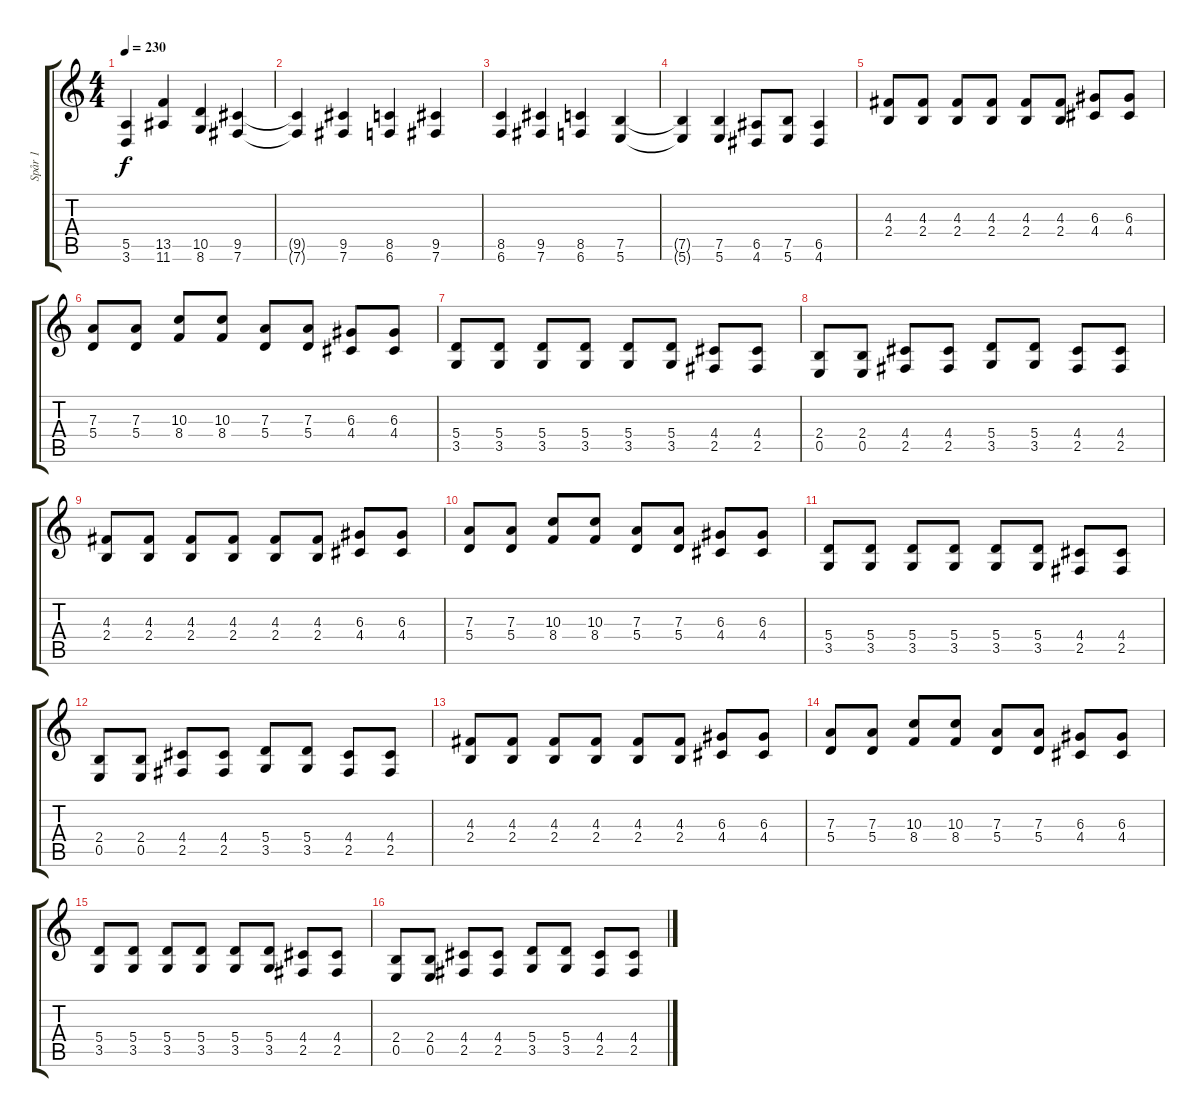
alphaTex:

\track ("Spår 1" "Spår 1") {instrument distortionguitar}
\staff {score tabs}
\tuning (B3 Gb3 D3 A2 E2 B1) {hide}
\ts (4 4)
\tempo 230
\clef g2
\ks c
(5.5 3.6).4{dy f} (13.5 11.6).4 (10.5 8.6).4 (9.5 7.6).4 |
(9.5{t} 7.6{t}).4 (9.5 7.6).4 (8.5 6.6).4 (9.5 7.6).4 |
(8.5 6.6).4 (9.5 7.6).4 (8.5 6.6).4 (7.5 5.6).4 |
(7.5{t} 5.6{t}).4 (7.5 5.6).4 (6.5 4.6).8 (7.5 5.6).8 (6.5 4.6).4 |
(4.3 2.4).8 (4.3 2.4).8 (4.3 2.4).8 (4.3 2.4).8 (4.3 2.4).8 (4.3 2.4).8 (6.3 4.4).8 (6.3 4.4).8 |
(7.3 5.4).8 (7.3 5.4).8 (10.3 8.4).8 (10.3 8.4).8 (7.3 5.4).8 (7.3 5.4).8 (6.3 4.4).8 (6.3 4.4).8 |
(5.4 3.5).8 (5.4 3.5).8 (5.4 3.5).8 (5.4 3.5).8 (5.4 3.5).8 (5.4 3.5).8 (4.4 2.5).8 (4.4 2.5).8 |
(2.4 0.5).8 (2.4 0.5).8 (4.4 2.5).8 (4.4 2.5).8 (5.4 3.5).8 (5.4 3.5).8 (4.4 2.5).8 (4.4 2.5).8 |
(4.3 2.4).8 (4.3 2.4).8 (4.3 2.4).8 (4.3 2.4).8 (4.3 2.4).8 (4.3 2.4).8 (6.3 4.4).8 (6.3 4.4).8 |
(7.3 5.4).8 (7.3 5.4).8 (10.3 8.4).8 (10.3 8.4).8 (7.3 5.4).8 (7.3 5.4).8 (6.3 4.4).8 (6.3 4.4).8 |
(5.4 3.5).8 (5.4 3.5).8 (5.4 3.5).8 (5.4 3.5).8 (5.4 3.5).8 (5.4 3.5).8 (4.4 2.5).8 (4.4 2.5).8 |
(2.4 0.5).8 (2.4 0.5).8 (4.4 2.5).8 (4.4 2.5).8 (5.4 3.5).8 (5.4 3.5).8 (4.4 2.5).8 (4.4 2.5).8 |
(4.3 2.4).8 (4.3 2.4).8 (4.3 2.4).8 (4.3 2.4).8 (4.3 2.4).8 (4.3 2.4).8 (6.3 4.4).8 (6.3 4.4).8 |
(7.3 5.4).8 (7.3 5.4).8 (10.3 8.4).8 (10.3 8.4).8 (7.3 5.4).8 (7.3 5.4).8 (6.3 4.4).8 (6.3 4.4).8 |
(5.4 3.5).8 (5.4 3.5).8 (5.4 3.5).8 (5.4 3.5).8 (5.4 3.5).8 (5.4 3.5).8 (4.4 2.5).8 (4.4 2.5).8 |
(2.4 0.5).8 (2.4 0.5).8 (4.4 2.5).8 (4.4 2.5).8 (5.4 3.5).8 (5.4 3.5).8 (4.4 2.5).8 (4.4 2.5).8
